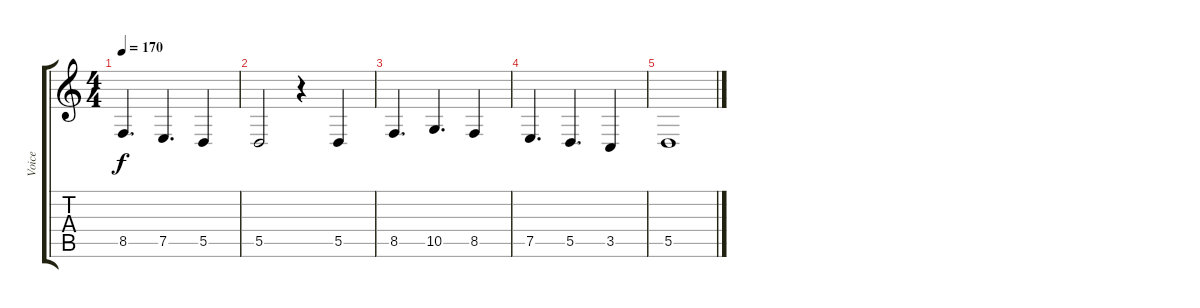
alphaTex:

\track ("Voice" "Voice") {instrument lead5charang}
\staff {score tabs}
\tuning (E4 B3 G3 D3 A2 E2) {hide}
\ts (4 4)
\tempo 170
\clef g2
\ks c
8.5.4{d dy f} 7.5.4{d} 5.5.4 |
5.5.2 r.4 5.5.4 |
8.5.4{d} 10.5.4{d} 8.5.4 |
7.5.4{d} 5.5.4{d} 3.5.4 |
5.5.1
